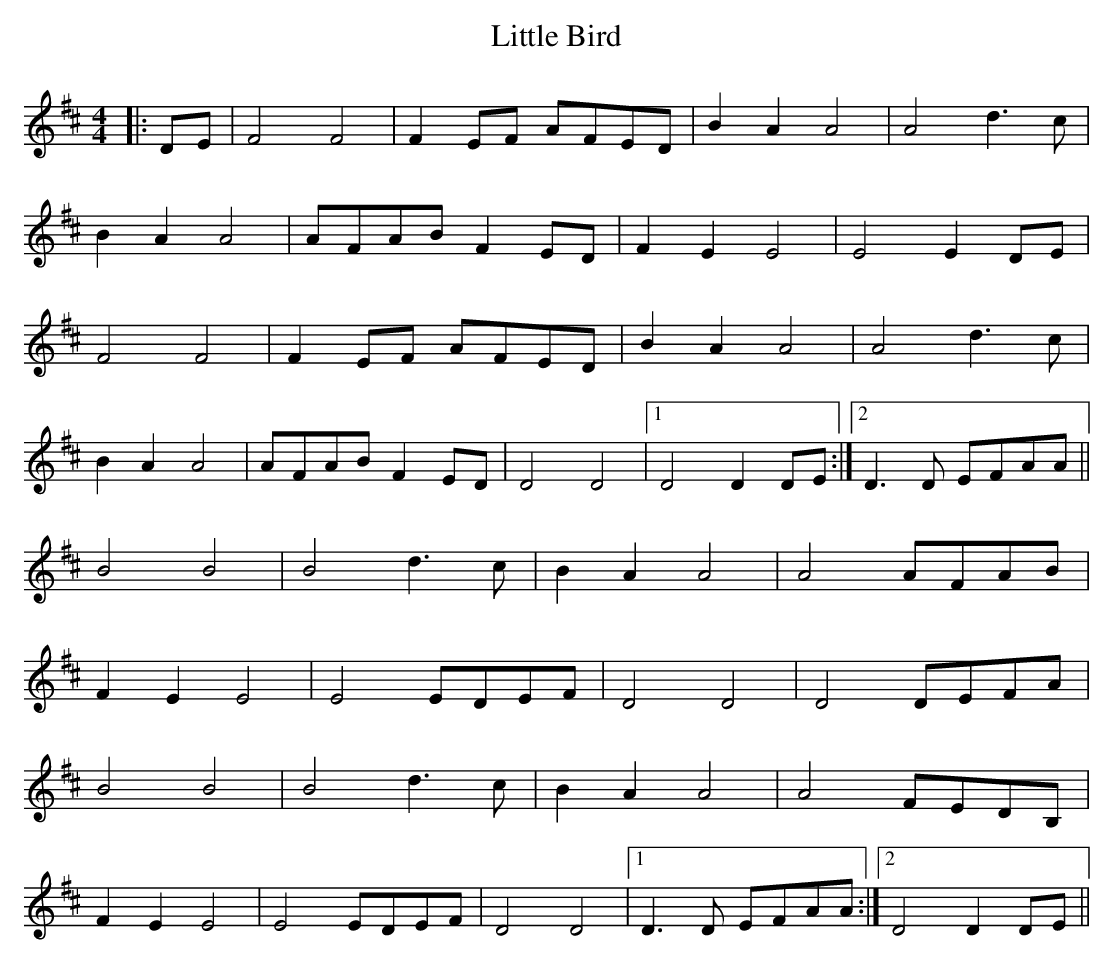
X:1
T: Little Bird
M: 4/4
L: 1/8
K: Dmaj
|:DE|F4F4|F2 EF AFED|B2 A2A4|A4 d3c|
B2 A2A4|AFAB F2ED|F2 E2E4|E4E2 DE|
F4F4|F2 EF AFED|B2 A2A4|A4 d3c|
B2 A2A4|AFAB F2ED|D4D4|1 D4D2 DE:|2 D3D EFAA||
B4B4|B4 d3c|B2 A2A4|A4AFAB|
F2 E2E4|E4 EDEF|D4D4|D4DEFA|
B4B4|B4 d3c|B2 A2A4|A4FEDB,|
F2 E2E4|E4 EDEF|D4D4|1 D3D EFAA:|2 D4D2 DE||
